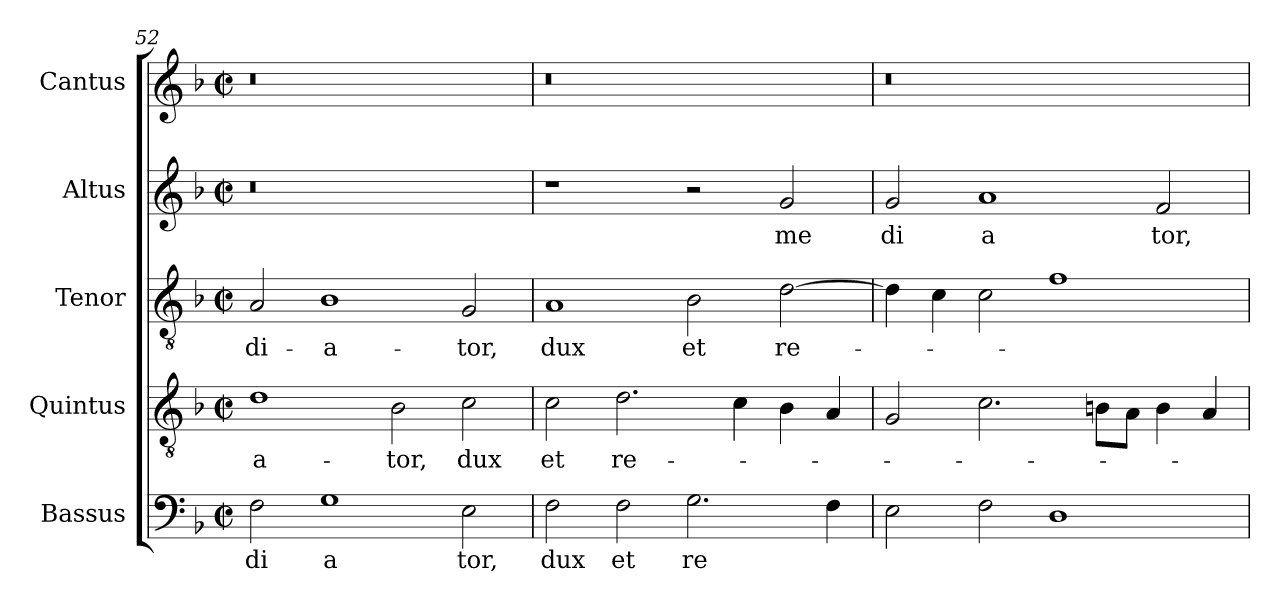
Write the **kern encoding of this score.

**kern	**text	**kern	**text	**kern	**text	**kern	**text	**kern
*part5	*part5	*part4	*part4	*part3	*part3	*part2	*part2	*part1
*staff5	*staff5	*staff4	*staff4	*staff3	*staff3	*staff2	*staff2	*staff1
*I"Bassus	*	*I"Quintus	*	*I"Tenor	*	*I"Altus	*	*I"Cantus
*clefF4	*	*clefGv2	*	*clefGv2	*	*clefG2	*	*clefG2
*k[b-]	*	*k[b-]	*	*k[b-]	*	*k[b-]	*	*k[b-]
*F:	*	*F:	*	*F:	*	*F:	*	*F:
*M2/2	*	*M2/2	*	*M2/2	*	*M2/2	*	*M2/2
*met(c|)	*	*met(c|)	*	*met(c|)	*	*met(c|)	*	*met(c|)
=52	=52	=52	=52	=52	=52	=52	=52	=52
!	!LO:LY:b:cj	!	!LO:LY:b:cj	!	!LO:LY:b:cj	!	!	!
2F\	di	1d	-a-	2A/	-di-	0r	.	0r
!	!LO:LY:b:cj	!	!	!	!LO:LY:b:cj	!	!	!
1G	a	.	.	1B-	-a-	.	.	.
!	!	!	!LO:LY:b:cj	!	!	!	!	!
.	.	2B-\	-tor,	.	.	.	.	.
!	!LO:LY:b:cj	!	!LO:LY:b:cj	!	!LO:LY:b:cj	!	!	!
2E\	tor,	2c\	dux	2G/	-tor,	.	.	.
=53	=53	=53	=53	=53	=53	=53	=53	=53
!	!LO:LY:b:cj	!	!LO:LY:b:cj	!	!LO:LY:b:cj	!	!	!
2F\	dux	2c\	et	1A	dux	1r	.	0r
!	!LO:LY:b:cj	!	!LO:LY:b:cj	!	!	!	!	!
2F\	et	2.d\	re-	.	.	.	.	.
!	!LO:LY:b:cj	!	!	!	!LO:LY:b:cj	!	!	!
2.G\	re	.	.	2B-\	et	2r	.	.
.	.	4c\	.	.	.	.	.	.
!	!	!	!	!	!LO:LY:b:cj	!	!LO:LY:b:cj	!
.	.	4B-\	.	[>2d\	re-	2g/	me	.
4F\	.	4A/	.	.	.	.	.	.
!!LO:LB:g=z
=54	=54	=54	=54	=54	=54	=54	=54	=54
!	!	!	!	!	!	!	!LO:LY:b:cj	!
2E\	.	2G/	.	4d\]	.	2g/	di	0r
.	.	.	.	4c\	.	.	.	.
!	!	!	!	!	!	!	!LO:LY:b:cj	!
2F\	.	2.c\	.	2c\	.	1a	a	.
1D	.	.	.	1f	.	.	.	.
.	.	8B\L	.	.	.	.	.	.
.	.	8A\J	.	.	.	.	.	.
!	!	!	!	!	!	!	!LO:LY:b:cj	!
.	.	4B\	.	.	.	2f/	tor,	.
.	.	4A/	.	.	.	.	.	.
=	=	=	=	=	=	=	=	=
*-	*-	*-	*-	*-	*-	*-	*-	*-
